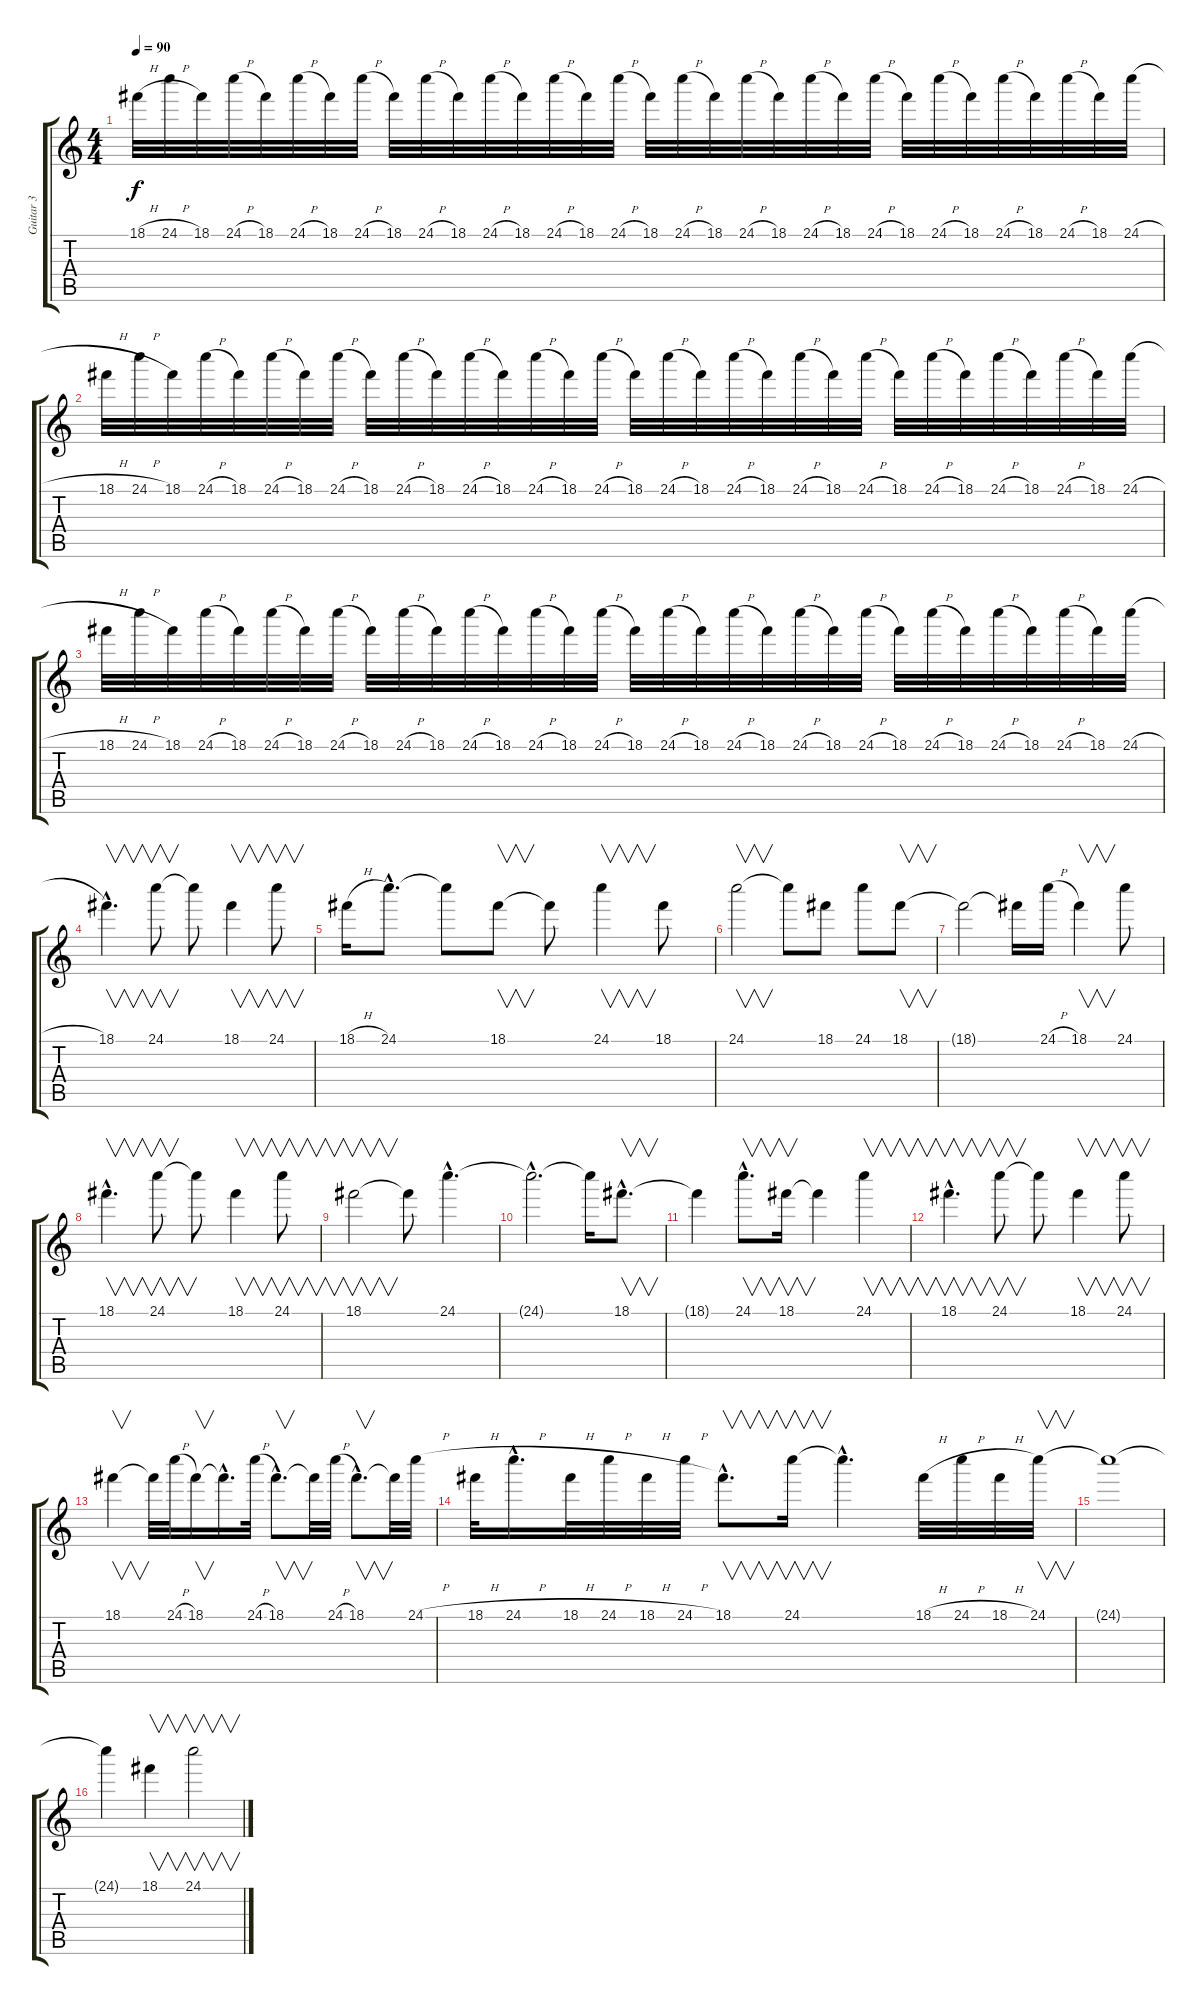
\track ("Guitar 3" "Guitar 3") {instrument distortionguitar}
\staff {score tabs}
\tuning (C4 G3 Eb3 Bb2 F2 C2) {hide}
\ts (4 4)
\tempo 90
\clef g2
\ks c
18.1{h}.32{dy f} 24.1{h}.32 18.1.32 24.1{h}.32 18.1.32 24.1{h}.32 18.1.32 24.1{h}.32 18.1.32 24.1{h}.32 18.1.32 24.1{h}.32 18.1.32 24.1{h}.32 18.1.32 24.1{h}.32 18.1.32 24.1{h}.32 18.1.32 24.1{h}.32 18.1.32 24.1{h}.32 18.1.32 24.1{h}.32 18.1.32 24.1{h}.32 18.1.32 24.1{h}.32 18.1.32 24.1{h}.32 18.1.32 24.1{h}.32 |
18.1{h}.32 24.1{h}.32 18.1.32 24.1{h}.32 18.1.32 24.1{h}.32 18.1.32 24.1{h}.32 18.1.32 24.1{h}.32 18.1.32 24.1{h}.32 18.1.32 24.1{h}.32 18.1.32 24.1{h}.32 18.1.32 24.1{h}.32 18.1.32 24.1{h}.32 18.1.32 24.1{h}.32 18.1.32 24.1{h}.32 18.1.32 24.1{h}.32 18.1.32 24.1{h}.32 18.1.32 24.1{h}.32 18.1.32 24.1{h}.32 |
18.1{h}.32 24.1{h}.32 18.1.32 24.1{h}.32 18.1.32 24.1{h}.32 18.1.32 24.1{h}.32 18.1.32 24.1{h}.32 18.1.32 24.1{h}.32 18.1.32 24.1{h}.32 18.1.32 24.1{h}.32 18.1.32 24.1{h}.32 18.1.32 24.1{h}.32 18.1.32 24.1{h}.32 18.1.32 24.1{h}.32 18.1.32 24.1{h}.32 18.1.32 24.1{h}.32 18.1.32 24.1{h}.32 18.1.32 24.1{h}.32 |
18.1{hac}.4{v d} 24.1.8{v} 24.1{t}.8 18.1.4{v} 24.1.8{v} |
18.1{h}.16 24.1{hac}.8{d} 24.1{t}.8 18.1.8{v} 18.1{t}.8 24.1.4{v} 18.1.8 |
24.1.2{v} 24.1{t}.8 18.1.8 24.1.8 18.1.8{v} |
18.1{t}.2 18.1{t}.16 24.1{h}.16 18.1.4{v} 24.1.8 |
18.1{hac}.4{v d} 24.1.8{v} 24.1{t}.8 18.1.4{v} 24.1.8{v} |
18.1.2{v} 18.1{t}.8 24.1{hac}.4{d} |
24.1{hac t}.2{d} 24.1{t}.16 18.1{hac}.8{v d} |
18.1{t}.4 24.1{hac}.8{v d} 18.1.16{v} 18.1{t}.4 24.1.4{v} |
18.1{hac}.4{v d} 24.1.8{v} 24.1{t}.8 18.1.4{v} 24.1.8{v} |
18.1.4{v} 18.1{t}.32 24.1{h}.32 18.1.16{v} 18.1{hac t}.16{d} 24.1{h}.32 18.1{hac}.8{v d} 18.1{t}.32 24.1{h}.32 18.1{hac}.8{v d} 18.1{t}.32 24.1{h}.32 |
18.1{h}.32 24.1{h hac}.16{d} 18.1{h}.32 24.1{h}.32 18.1{h}.32 24.1{h}.32 18.1{hac}.8{v d} 24.1.16{v} 24.1{hac t}.4{d} 18.1{h}.32 24.1{h}.32 18.1{h}.32 24.1.32{v} |
24.1{t}.1 |
24.1{t}.4 18.1.4{v} 24.1.2{v}
